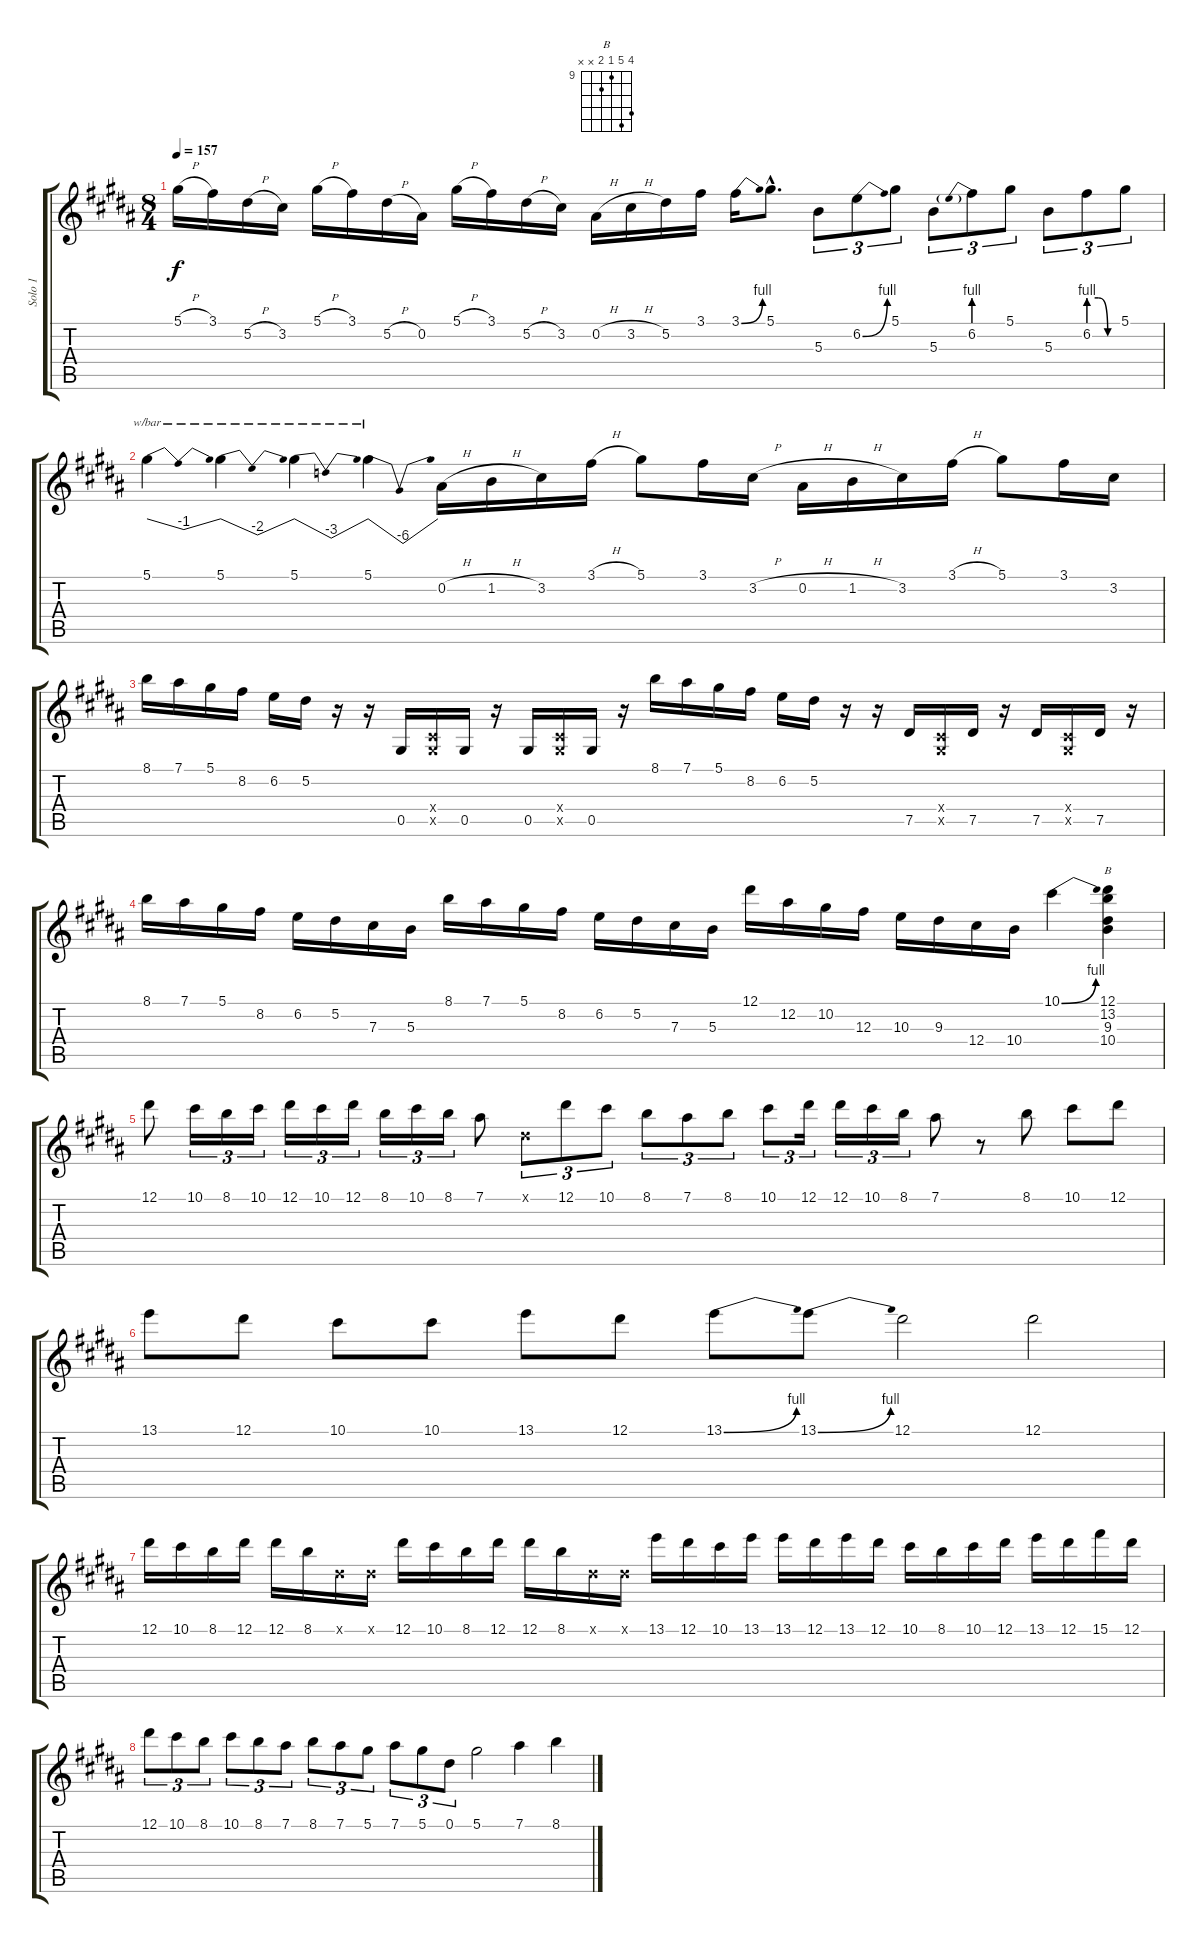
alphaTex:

\track ("Solo 1" "Solo 1") {instrument overdrivenguitar}
\staff {score tabs}
\tuning (Eb4 Bb3 Gb3 Db3 Ab2 Eb2) {hide}
\chord ("B" 12 13 9 10 x x) {firstfret 9}
\ts (8 4)
\tempo 157
\clef g2
\ks g#minor
5.1{h}.16{dy f volume 16 instrument distortionguitar} 3.1.16 5.2{h}.16 3.2.16 5.1{h}.16 3.1.16 5.2{h}.16 0.2.16 5.1{h}.16 3.1.16 5.2{h}.16 3.2.16 0.2{h}.16 3.2{h}.16 5.2.16 3.1.16 3.1{be (bend 0 0 60 4)}.16 5.1{hac}.8{d} 5.3.8{tu (3 2)} 6.2{be (bend 0 0 60 4)}.8{tu (3 2)} 5.1.8{tu (3 2)} 5.3.8{tu (3 2)} 6.2{be (prebend 0 4 60 4)}.8{tu (3 2)} 5.1.8{tu (3 2)} 5.3.8{tu (3 2)} 6.2{be (custom 0 4 20 4 40 0 60 0)}.8{tu (3 2)} 5.1.8{tu (3 2)} |
5.1.4{tbe (dip default 0 0 30 -4 60 0)} 5.1.4{tbe (dip default 0 0 30 -8 60 0)} 5.1.4{tbe (dip default 0 0 30 -12 60 0)} 5.1.4{tbe (dip default 0 0 30 -24 60 0)} 0.2{h}.16 1.2{h}.16 3.2.16 3.1{h}.16 5.1.8 3.1.16 3.2{h}.16 0.2{h}.16 1.2{h}.16 3.2.16 3.1{h}.16 5.1.8 3.1.16 3.2.16 |
8.1.16 7.1.16 5.1.16 8.2.16 6.2.16 5.2.16 r.16 r.16 0.5.16 (0.4{x} 0.5{x}).16 0.5.16 r.16 0.5.16 (0.4{x} 0.5{x}).16 0.5.16 r.16 8.1.16 7.1.16 5.1.16 8.2.16 6.2.16 5.2.16 r.16 r.16 7.5.16 (0.4{x} 0.5{x}).16 7.5.16 r.16 7.5.16 (0.4{x} 0.5{x}).16 7.5.16 r.16 |
8.1.16 7.1.16 5.1.16 8.2.16 6.2.16 5.2.16 7.3.16 5.3.16 8.1.16 7.1.16 5.1.16 8.2.16 6.2.16 5.2.16 7.3.16 5.3.16 12.1.16 12.2.16 10.2.16 12.3.16 10.3.16 9.3.16 12.4.16 10.4.16 10.1{be (bend 0 0 60 4)}.4 (12.1 13.2 9.3 10.4).4{ch "B"} |
12.1.8{volume 16 instrument overdrivenguitar} 10.1.16{tu (3 2)} 8.1.16{tu (3 2)} 10.1.16{tu (3 2)} 12.1.16{tu (3 2)} 10.1.16{tu (3 2)} 12.1.16{tu (3 2)} 8.1.16{tu (3 2)} 10.1.16{tu (3 2)} 8.1.16{tu (3 2)} 7.1.8 0.1{x}.8{tu (3 2)} 12.1.8{tu (3 2)} 10.1.8{tu (3 2)} 8.1.8{tu (3 2)} 7.1.8{tu (3 2)} 8.1.8{tu (3 2)} 10.1.8{tu (3 2)} 12.1.16{tu (3 2)} 12.1.16{tu (3 2)} 10.1.16{tu (3 2)} 8.1.16{tu (3 2)} 7.1.8 r.8 8.1.8 10.1.8 12.1.8 |
13.1.8 12.1.8 10.1.8 10.1.8 13.1.8 12.1.8 13.1{be (bend 0 0 60 4)}.8 13.1{be (bend 0 0 60 4)}.8 12.1.2 12.1.2 |
12.1.16 10.1.16 8.1.16 12.1.16 12.1.16 8.1.16 0.1{x}.16 0.1{x}.16 12.1.16 10.1.16 8.1.16 12.1.16 12.1.16 8.1.16 0.1{x}.16 0.1{x}.16 13.1.16 12.1.16 10.1.16 13.1.16 13.1.16 12.1.16 13.1.16 12.1.16 10.1.16 8.1.16 10.1.16 12.1.16 13.1.16 12.1.16 15.1.16 12.1.16 |
12.1.8{tu (3 2)} 10.1.8{tu (3 2)} 8.1.8{tu (3 2)} 10.1.8{tu (3 2)} 8.1.8{tu (3 2)} 7.1.8{tu (3 2)} 8.1.8{tu (3 2)} 7.1.8{tu (3 2)} 5.1.8{tu (3 2)} 7.1.8{tu (3 2)} 5.1.8{tu (3 2)} 0.1.8{tu (3 2)} 5.1.2 7.1.4 8.1.4
